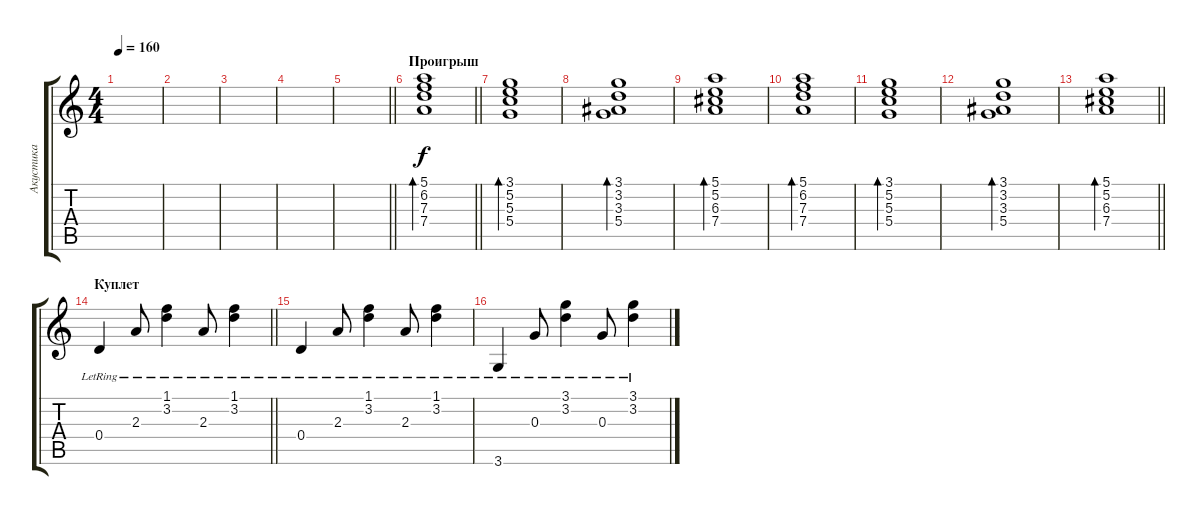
\track ("Акустика" "Акустика") {instrument electricguitarclean}
\staff {score tabs}
\tuning (E4 B3 G3 D3 A2 E2) {hide}
\ts (4 4)
\tempo 160
\clef g2
\ks c
|
|
|
|
\barLineRight lightlight
|
\section ("" "Проигрыш")
\barLineRight lightlight
(5.1 6.2 7.3 7.4).1{bd 240} |
(3.1 5.2 5.3 5.4).1{bd 240} |
(3.1 3.2 3.3 5.4).1{bd 240} |
(5.1 5.2 6.3 7.4).1{bd 240} |
(5.1 6.2 7.3 7.4).1{bd 240} |
(3.1 5.2 5.3 5.4).1{bd 240} |
(3.1 3.2 3.3 5.4).1{bd 240} |
\barLineRight lightlight
(5.1 5.2 6.3 7.4).1{bd 240} |
\section ("" "Куплет")
\barLineRight lightlight
0.4{lr}.4 2.3{lr}.8 (1.1{lr} 3.2{lr}).4 2.3{lr}.8 (1.1{lr} 3.2{lr}).4 |
0.4{lr}.4 2.3{lr}.8 (1.1{lr} 3.2{lr}).4 2.3{lr}.8 (1.1{lr} 3.2{lr}).4 |
3.6{lr}.4 0.3{lr}.8 (3.1{lr} 3.2{lr}).4 0.3{lr}.8 (3.1{lr} 3.2{lr}).4
